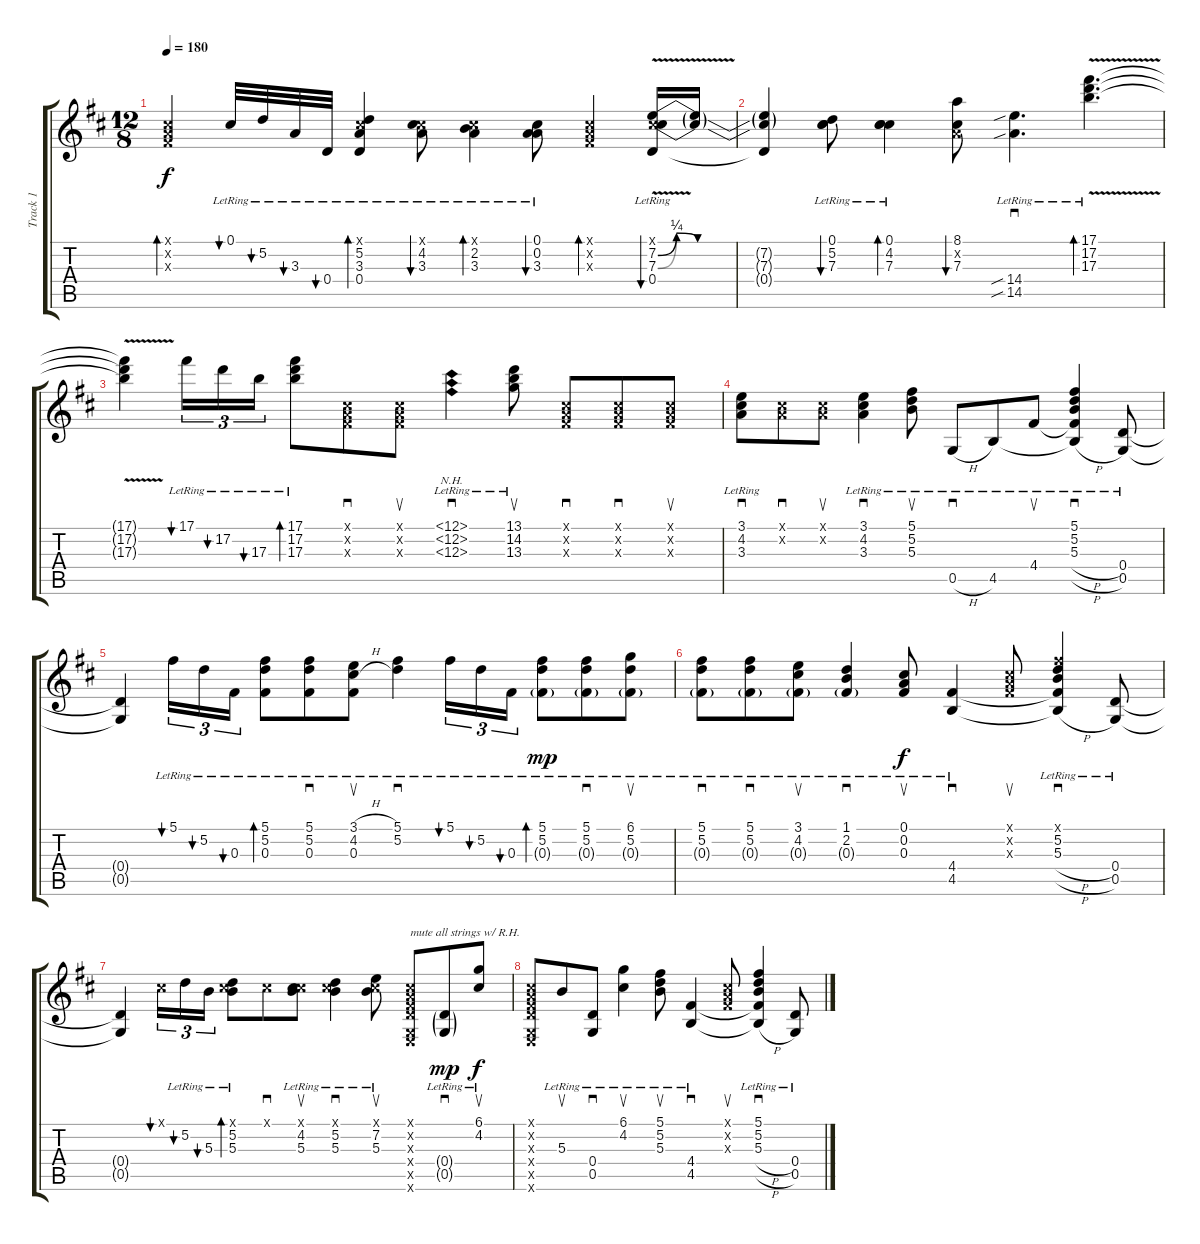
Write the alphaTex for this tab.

\track ("Track 1" "Track 1") {instrument acousticguitarsteel}
\staff {score tabs}
\tuning (Db4 A3 Gb3 D3 G2 E2) {hide}
\ts (12 8)
\tempo 180
\clef g2
\ks bminor
(0.1{x} 0.2{x} 0.3{x}).4{bd 60 dy f} 0.1{lr}.32{bu 60} 5.2{lr}.32{bu 60} 3.3{lr}.32{bu 60} 0.4{lr}.32{bu 60} (0.1{x} 5.2{lr} 3.3{lr} 0.4{lr}).4{bd 60} (0.1{x} 4.2{lr} 3.3{lr}).8{bu 60} (0.1{x} 2.2{lr} 3.3{lr}).4{bd 60} (0.1{lr} 0.2{lr} 3.3{lr}).8{bu 60} (0.1{x} 0.2{x} 0.3{x}).4{bd 60} (0.1{x} 7.2{be (custom 0 0 7 1 15 0 60 0) v lr} 7.3{be (custom 0 0 7 1 15 0 60 0) lr} 0.4{lr}).16{bu 60} (7.2{t} 7.3{t}).16 |
(7.2{t} 7.3{t} 0.4{t}).4 (0.1{lr} 5.2{lr} 7.3{lr}).8{bu 60} (0.1{lr} 4.2{lr} 7.3{lr}).4{bd 60} (8.1 0.2{x} 7.3).8{bu 60} (14.4{sib lr} 14.5{sib lr}).4{d sd} (17.1{v lr} 17.2{v lr} 17.3{v lr}).4{d bd 60} |
(17.1{t} 17.2{t} 17.3{t}).4 17.1{lr}.16{tu (3 2) bu 120} 17.2{lr}.16{tu (3 2) bu 120} 17.3{lr}.16{tu (3 2) bu 120} (17.1{lr} 17.2{lr} 17.3{lr}).8{bd 120} (0.1{x} 0.2{x} 0.3{x}).8{sd} (0.1{x} 0.2{x} 0.3{x}).8{su} (12.1{nh lr} 12.2{nh lr} 12.3{nh lr}).4{sd} (13.1{lr} 14.2{lr} 13.3{lr}).8{su} (0.1{x} 0.2{x} 0.3{x}).8{sd} (0.1{x} 0.2{x} 0.3{x}).8{sd} (0.1{x} 0.2{x} 0.3{x}).8{su} |
(3.1{lr} 4.2{lr} 3.3{lr}).8{sd} (0.1{x} 0.2{x}).8{sd} (0.1{x} 0.2{x}).8{su} (3.1{lr} 4.2{lr} 3.3{lr}).4{sd} (5.1{lr} 5.2{lr} 5.3{lr}).8{su} 0.5{h lr}.8{sd} 4.5{lr}.8 4.4{lr}.8{su} (5.1{lr} 5.2{lr} 5.3{lr} 4.4{h t} 4.5{h t}).4{sd} (0.4{lr} 0.5{lr}).8 |
(0.4{t} 0.5{t}).4 5.1{lr}.16{tu (3 2) bu 120} 5.2{lr}.16{tu (3 2) bu 120} 0.3{lr}.16{tu (3 2) bu 120} (5.1{lr} 5.2{lr} 0.3{lr}).8{bd 120} (5.1{lr} 5.2{lr} 0.3{lr}).8{sd} (3.1{h lr} 4.2{h lr} 0.3{lr}).8{su} (5.1{lr} 5.2{lr}).4{sd} 5.1{lr}.16{tu (3 2) bu 120} 5.2{lr}.16{tu (3 2) bu 120} 0.3{lr}.16{tu (3 2) bu 120} (5.1{lr} 5.2{lr} 0.3{g lr}).8{bd 120 dy mp} (5.1{lr} 5.2{lr} 0.3{g lr}).8{sd} (6.1{lr} 5.2{lr} 0.3{g lr}).8{su} |
(5.1{lr} 5.2{lr} 0.3{g lr}).8{sd} (5.1{lr} 5.2{lr} 0.3{g lr}).8{sd} (3.1{lr} 4.2{lr} 0.3{g lr}).8{su} (1.1{lr} 2.2{lr} 0.3{g lr}).4{sd} (0.1{lr} 0.2{lr} 0.3{lr}).8{su dy f} (4.4{lr} 4.5{lr}).4{sd} (0.1{x} 0.2{x} 0.3{x}).8{su} (5.1{x} 5.2{lr} 5.3{lr} 4.4{h t} 4.5{h t}).4{sd} (0.4{lr} 0.5{lr}).8 |
(0.4{t} 0.5{t}).4 0.1{x}.16{tu (3 2) bu 120} 5.2{lr}.16{tu (3 2) bu 120} 5.3{lr}.16{tu (3 2) bu 120} (0.1{x} 5.2{lr} 5.3{lr}).8{bd 120} 0.1{x}.8{sd} (0.1{x} 4.2{lr} 5.3{lr}).8{su} (0.1{x} 5.2{lr} 5.3{lr}).4{sd} (0.1{x} 7.2{lr} 5.3{lr}).8{su} (0.1{x} 0.2{x} 0.3{x} 0.4{x} 0.5{x} 0.6{x}).8{txt "mute all strings w/ R.H."} (0.4{g lr} 0.5{g lr}).8{sd dy mp} (6.1{lr} 4.2{lr}).8{su dy f} |
(0.1{x} 0.2{x} 0.3{x} 0.4{x} 0.5{x} 0.6{x}).8 5.3{lr}.8{su} (0.4{lr} 0.5{lr}).8{sd} (6.1{lr} 4.2{lr}).4{su} (5.1{lr} 5.2{lr} 5.3{lr}).8{su} (4.4{lr} 4.5{lr}).4{sd} (0.1{x} 0.2{x} 0.3{x}).8{su} (5.1{lr} 5.2{lr} 5.3{lr} 4.4{h t} 4.5{h t}).4{sd} (0.4{lr} 0.5{lr}).8
